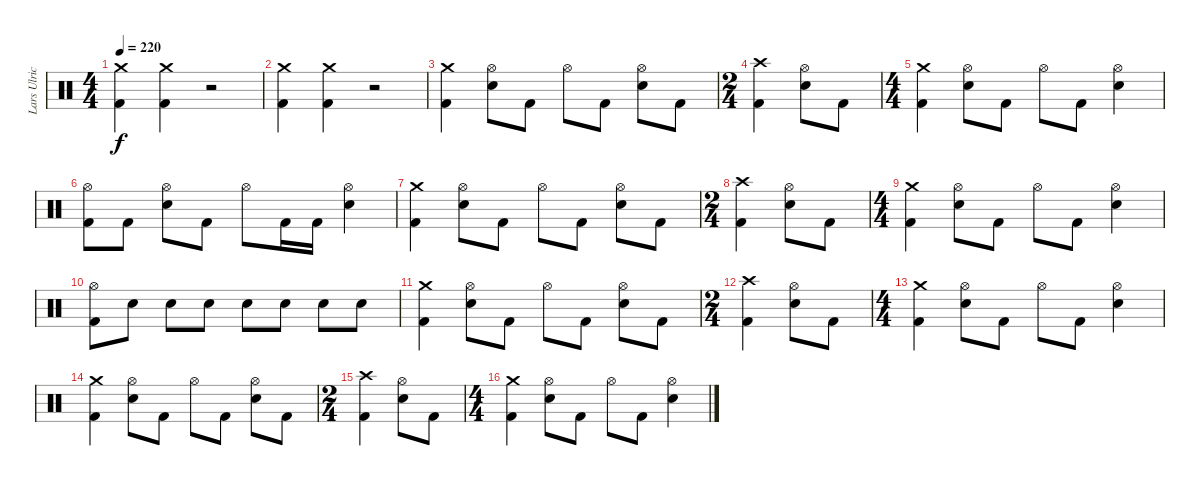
\track ("Lars Ulrich (Drums)" "Lars Ulric") {instrument percussion}
\staff {score}
\articulation defaults
\ts (4 4)
\tempo 220
\clef neutral
\ks c
("Crash medium (hit)" "Kick (hit) 2").4{dy f} ("Crash medium (hit)" "Kick (hit) 2").4 r.2 |
("Crash medium (hit)" "Kick (hit) 2").4 ("Crash medium (hit)" "Kick (hit) 2").4 r.2 |
("Crash medium (hit)" "Kick (hit) 2").4 ("Hi-Hat (open)" "Electric Snare (hit)").8 "Kick (hit) 2".8 "Hi-Hat (open)".8 "Kick (hit) 2".8 ("Hi-Hat (open)" "Electric Snare (hit)").8 "Kick (hit) 2".8 |
\ts (2 4)
("Crash high (hit)" "Kick (hit) 2").4 ("Hi-Hat (open)" "Electric Snare (hit)").8 "Kick (hit) 2".8 |
\ts (4 4)
("Crash medium (hit)" "Kick (hit) 2").4 ("Hi-Hat (open)" "Electric Snare (hit)").8 "Kick (hit) 2".8 "Hi-Hat (open)".8 "Kick (hit) 2".8 ("Hi-Hat (open)" "Electric Snare (hit)").4 |
("Hi-Hat (open)" "Kick (hit) 2").8 "Kick (hit) 2".8 ("Hi-Hat (open)" "Electric Snare (hit)").8 "Kick (hit) 2".8 "Hi-Hat (open)".8 "Kick (hit) 2".16 "Kick (hit) 2".16 ("Hi-Hat (open)" "Electric Snare (hit)").4 |
("Crash medium (hit)" "Kick (hit) 2").4 ("Hi-Hat (open)" "Electric Snare (hit)").8 "Kick (hit) 2".8 "Hi-Hat (open)".8 "Kick (hit) 2".8 ("Hi-Hat (open)" "Electric Snare (hit)").8 "Kick (hit) 2".8 |
\ts (2 4)
("Crash high (hit)" "Kick (hit) 2").4 ("Hi-Hat (open)" "Electric Snare (hit)").8 "Kick (hit) 2".8 |
\ts (4 4)
("Crash medium (hit)" "Kick (hit) 2").4 ("Hi-Hat (open)" "Electric Snare (hit)").8 "Kick (hit) 2".8 "Hi-Hat (open)".8 "Kick (hit) 2".8 ("Hi-Hat (open)" "Electric Snare (hit)").4 |
("Hi-Hat (open)" "Kick (hit) 2").8 "Electric Snare (hit)".8 "Electric Snare (hit)".8 "Electric Snare (hit)".8 "Electric Snare (hit)".8 "Electric Snare (hit)".8 "Electric Snare (hit)".8 "Electric Snare (hit)".8 |
("Crash medium (hit)" "Kick (hit) 2").4 ("Hi-Hat (open)" "Electric Snare (hit)").8 "Kick (hit) 2".8 "Hi-Hat (open)".8 "Kick (hit) 2".8 ("Hi-Hat (open)" "Electric Snare (hit)").8 "Kick (hit) 2".8 |
\ts (2 4)
("Crash high (hit)" "Kick (hit) 2").4 ("Hi-Hat (open)" "Electric Snare (hit)").8 "Kick (hit) 2".8 |
\ts (4 4)
("Crash medium (hit)" "Kick (hit) 2").4 ("Hi-Hat (open)" "Electric Snare (hit)").8 "Kick (hit) 2".8 "Hi-Hat (open)".8 "Kick (hit) 2".8 ("Hi-Hat (open)" "Electric Snare (hit)").4 |
("Crash medium (hit)" "Kick (hit) 2").4 ("Hi-Hat (open)" "Electric Snare (hit)").8 "Kick (hit) 2".8 "Hi-Hat (open)".8 "Kick (hit) 2".8 ("Hi-Hat (open)" "Electric Snare (hit)").8 "Kick (hit) 2".8 |
\ts (2 4)
("Crash high (hit)" "Kick (hit) 2").4 ("Hi-Hat (open)" "Electric Snare (hit)").8 "Kick (hit) 2".8 |
\ts (4 4)
("Crash medium (hit)" "Kick (hit) 2").4 ("Hi-Hat (open)" "Electric Snare (hit)").8 "Kick (hit) 2".8 "Hi-Hat (open)".8 "Kick (hit) 2".8 ("Hi-Hat (open)" "Electric Snare (hit)").4
